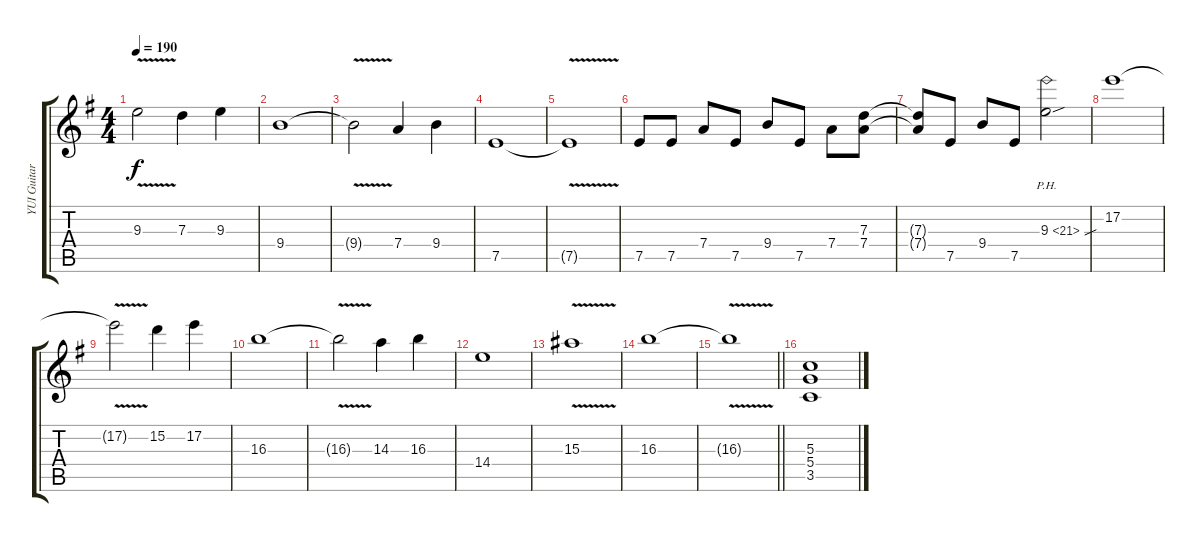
\track ("YUI Guitar" "YUI Guitar") {instrument overdrivenguitar}
\staff {score tabs}
\tuning (E4 B3 G3 D3 A2 E2) {hide}
\ts (4 4)
\tempo 190
\clef g2
\ks g
9.3{v t}.2{dy f} 7.3.4 9.3.4 |
9.4.1 |
9.4{v t}.2 7.4.4 9.4.4 |
7.5.1 |
7.5{v t}.1 |
7.5.8 7.5.8 7.4.8 7.5.8 9.4.8 7.5.8 7.4.8 (7.3 7.4).8 |
(7.3{t} 7.4{t}).8 7.5.8 9.4.8 7.5.8 9.3{ph 12 sou}.2 |
17.2.1 |
17.2{v t}.2 15.2.4 17.2.4 |
16.3.1 |
16.3{v t}.2 14.3.4 16.3.4 |
14.4.1 |
15.3{v}.1 |
16.3.1 |
\barLineRight lightlight
16.3{v t}.1 |
(5.3 5.4 3.5).1
